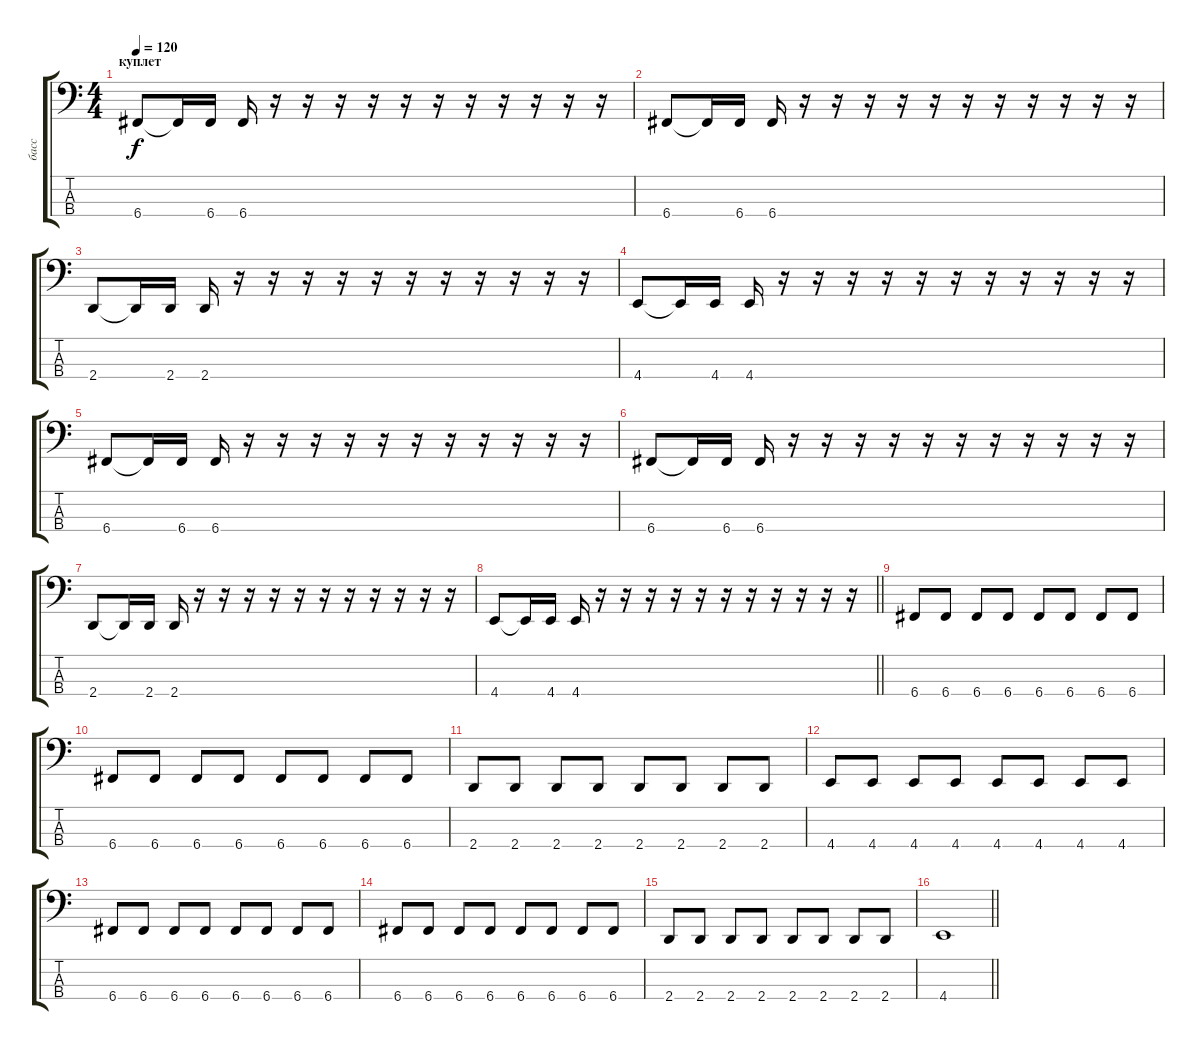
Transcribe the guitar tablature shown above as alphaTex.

\track ("басс" "басс") {instrument electricbassfinger}
\staff {score tabs}
\tuning (F2 C2 G1 C1) {hide}
\ts (4 4)
\section ("" "куплет")
\tempo 120
\clef f4
\ks c
6.4.8{dy f} 6.4{t}.16 6.4.16 6.4.16 r.16 r.16 r.16 r.16 r.16 r.16 r.16 r.16 r.16 r.16 r.16 |
6.4.8 6.4{t}.16 6.4.16 6.4.16 r.16 r.16 r.16 r.16 r.16 r.16 r.16 r.16 r.16 r.16 r.16 |
2.4.8 2.4{t}.16 2.4.16 2.4.16 r.16 r.16 r.16 r.16 r.16 r.16 r.16 r.16 r.16 r.16 r.16 |
4.4.8 4.4{t}.16 4.4.16 4.4.16 r.16 r.16 r.16 r.16 r.16 r.16 r.16 r.16 r.16 r.16 r.16 |
6.4.8 6.4{t}.16 6.4.16 6.4.16 r.16 r.16 r.16 r.16 r.16 r.16 r.16 r.16 r.16 r.16 r.16 |
6.4.8 6.4{t}.16 6.4.16 6.4.16 r.16 r.16 r.16 r.16 r.16 r.16 r.16 r.16 r.16 r.16 r.16 |
2.4.8 2.4{t}.16 2.4.16 2.4.16 r.16 r.16 r.16 r.16 r.16 r.16 r.16 r.16 r.16 r.16 r.16 |
\barLineRight lightlight
4.4.8 4.4{t}.16 4.4.16 4.4.16 r.16 r.16 r.16 r.16 r.16 r.16 r.16 r.16 r.16 r.16 r.16 |
\section ("" "")
6.4.8 6.4.8 6.4.8 6.4.8 6.4.8 6.4.8 6.4.8 6.4.8 |
6.4.8 6.4.8 6.4.8 6.4.8 6.4.8 6.4.8 6.4.8 6.4.8 |
2.4.8 2.4.8 2.4.8 2.4.8 2.4.8 2.4.8 2.4.8 2.4.8 |
4.4.8 4.4.8 4.4.8 4.4.8 4.4.8 4.4.8 4.4.8 4.4.8 |
6.4.8 6.4.8 6.4.8 6.4.8 6.4.8 6.4.8 6.4.8 6.4.8 |
6.4.8 6.4.8 6.4.8 6.4.8 6.4.8 6.4.8 6.4.8 6.4.8 |
2.4.8 2.4.8 2.4.8 2.4.8 2.4.8 2.4.8 2.4.8 2.4.8 |
\barLineRight lightlight
4.4.1
